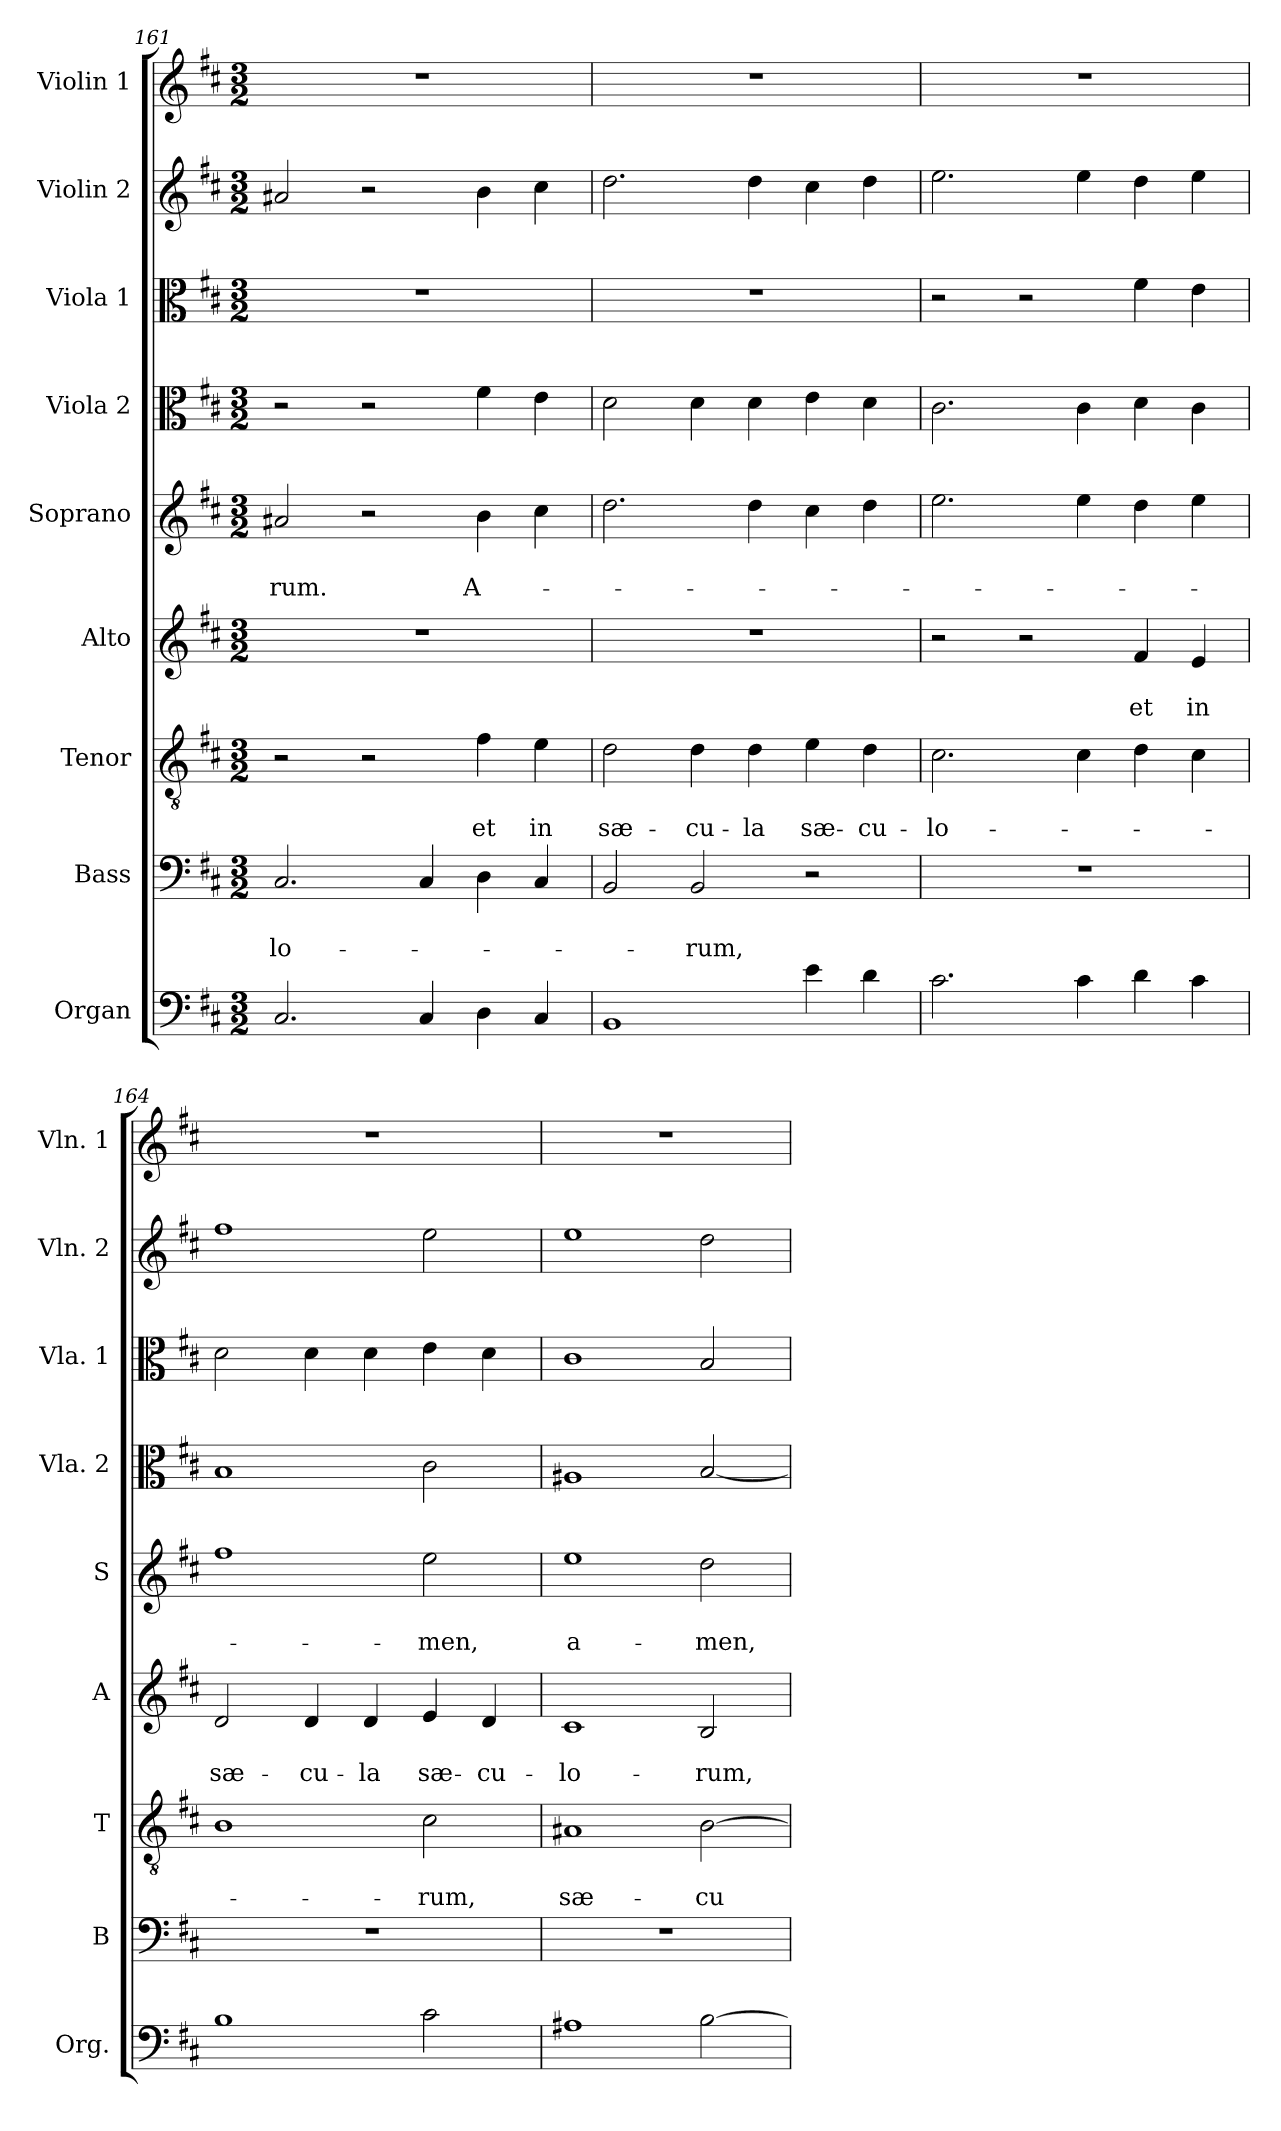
**kern	**kern	**text	**text	**kern	**text	**text	**kern	**text	**text	**kern	**text	**text	**kern	**kern	**kern	**kern
*part9	*part8	*part8	*part8	*part7	*part7	*part7	*part6	*part6	*part6	*part5	*part5	*part5	*part4	*part3	*part2	*part1
*staff9	*staff8	*staff8	*staff8	*staff7	*staff7	*staff7	*staff6	*staff6	*staff6	*staff5	*staff5	*staff5	*staff4	*staff3	*staff2	*staff1
*I"Organ	*I"Bass	*	*	*I"Tenor	*	*	*I"Alto	*	*	*I"Soprano	*	*	*I"Viola 2	*I"Viola 1	*I"Violin 2	*I"Violin 1
*I'Org.	*I'B	*	*	*I'T	*	*	*I'A	*	*	*I'S	*	*	*I'Vla. 2	*I'Vla. 1	*I'Vln. 2	*I'Vln. 1
*clefF4	*clefF4	*	*	*clefGv2	*	*	*clefG2	*	*	*clefG2	*	*	*clefC3	*clefC3	*clefG2	*clefG2
*k[f#c#]	*k[f#c#]	*	*	*k[f#c#]	*	*	*k[f#c#]	*	*	*k[f#c#]	*	*	*k[f#c#]	*k[f#c#]	*k[f#c#]	*k[f#c#]
*D:	*D:	*	*	*D:	*	*	*D:	*	*	*D:	*	*	*D:	*D:	*D:	*D:
*M3/2	*M3/2	*	*	*M3/2	*	*	*M3/2	*	*	*M3/2	*	*	*M3/2	*M3/2	*M3/2	*M3/2
=161	=161	=161	=161	=161	=161	=161	=161	=161	=161	=161	=161	=161	=161	=161	=161	=161
!	!	!	!LO:LY:b	!	!	!	!	!	!	!	!	!LO:LY:b	!	!	!	!
2.C#/	2.C#/	.	-lo-	2r	.	.	1.r	.	.	2a#X/	.	-rum.	2r	1.r	2a#X/	1.r
.	.	.	.	2r	.	.	.	.	.	2r	.	.	2r	.	2r	.
4C#/	4C#/	.	.	.	.	.	.	.	.	.	.	.	.	.	.	.
!	!	!	!	!	!	!LO:LY:b	!	!	!	!	!	!LO:LY:b	!	!	!	!
4D\	4D\	.	.	4f#\	.	et	.	.	.	4b\	.	A-	4f#\	.	4b\	.
!	!	!	!	!	!	!LO:LY:b	!	!	!	!	!	!	!	!	!	!
4C#/	4C#/	.	.	4e\	.	in	.	.	.	4cc#\	.	.	4e\	.	4cc#\	.
!!LO:PB:g=z
=162	=162	=162	=162	=162	=162	=162	=162	=162	=162	=162	=162	=162	=162	=162	=162	=162
!	!	!	!	!	!	!LO:LY:b	!	!	!	!	!	!	!	!	!	!
1BB	2BB/	.	.	2d\	.	sæ-	1.r	.	.	2.dd\	.	.	2d\	1.r	2.dd\	1.r
!	!	!	!LO:LY:b	!	!	!LO:LY:b	!	!	!	!	!	!	!	!	!	!
.	2BB/	.	-rum,	4d\	.	-cu-	.	.	.	.	.	.	4d\	.	.	.
!	!	!	!	!	!	!LO:LY:b	!	!	!	!	!	!	!	!	!	!
.	.	.	.	4d\	.	-la	.	.	.	4dd\	.	.	4d\	.	4dd\	.
!	!	!	!	!	!	!LO:LY:b	!	!	!	!	!	!	!	!	!	!
4e\	2r	.	.	4e\	.	sæ-	.	.	.	4cc#\	.	.	4e\	.	4cc#\	.
!	!	!	!	!	!	!LO:LY:b	!	!	!	!	!	!	!	!	!	!
4d\	.	.	.	4d\	.	-cu-	.	.	.	4dd\	.	.	4d\	.	4dd\	.
=163	=163	=163	=163	=163	=163	=163	=163	=163	=163	=163	=163	=163	=163	=163	=163	=163
!	!	!	!	!	!	!LO:LY:b	!	!	!	!	!	!	!	!	!	!
2.c#\	1.r	.	.	2.c#\	.	-lo-	2r	.	.	2.ee\	.	.	2.c#\	2r	2.ee\	1.r
.	.	.	.	.	.	.	2r	.	.	.	.	.	.	2r	.	.
4c#\	.	.	.	4c#\	.	.	.	.	.	4ee\	.	.	4c#\	.	4ee\	.
!	!	!	!	!	!	!	!	!	!LO:LY:b	!	!	!	!	!	!	!
4d\	.	.	.	4d\	.	.	4f#/	.	et	4dd\	.	.	4d\	4f#\	4dd\	.
!	!	!	!	!	!	!	!	!	!LO:LY:b	!	!	!	!	!	!	!
4c#\	.	.	.	4c#\	.	.	4e/	.	in	4ee\	.	.	4c#\	4e\	4ee\	.
=164	=164	=164	=164	=164	=164	=164	=164	=164	=164	=164	=164	=164	=164	=164	=164	=164
!	!	!	!	!	!	!	!	!	!LO:LY:b	!	!	!	!	!	!	!
1B	1.r	.	.	1B	.	.	2d/	.	sæ-	1ff#	.	.	1B	2d\	1ff#	1.r
!	!	!	!	!	!	!	!	!	!LO:LY:b	!	!	!	!	!	!	!
.	.	.	.	.	.	.	4d/	.	-cu-	.	.	.	.	4d\	.	.
!	!	!	!	!	!	!	!	!	!LO:LY:b	!	!	!	!	!	!	!
.	.	.	.	.	.	.	4d/	.	-la	.	.	.	.	4d\	.	.
!	!	!	!	!	!	!LO:LY:b	!	!	!LO:LY:b	!	!	!LO:LY:b	!	!	!	!
2c#\	.	.	.	2c#\	.	-rum,	4e/	.	sæ-	2ee\	.	-men,	2c#\	4e\	2ee\	.
!	!	!	!	!	!	!	!	!	!LO:LY:b	!	!	!	!	!	!	!
.	.	.	.	.	.	.	4d/	.	-cu-	.	.	.	.	4d\	.	.
=165	=165	=165	=165	=165	=165	=165	=165	=165	=165	=165	=165	=165	=165	=165	=165	=165
!	!	!	!	!	!	!LO:LY:b	!	!	!LO:LY:b	!	!	!LO:LY:b	!	!	!	!
1A#X	1.r	.	.	1A#X	.	sæ-	1c#	.	-lo-	1ee	.	a-	1A#X	1c#	1ee	1.r
!	!	!	!	!	!	!LO:LY:b	!	!	!LO:LY:b	!	!	!LO:LY:b	!	!	!	!
[2B\	.	.	.	[2B\	.	-cu-	2B/	.	-rum,	2dd\	.	-men,	[2B/	2B/	2dd\	.
=	=	=	=	=	=	=	=	=	=	=	=	=	=	=	=	=
*-	*-	*-	*-	*-	*-	*-	*-	*-	*-	*-	*-	*-	*-	*-	*-	*-
